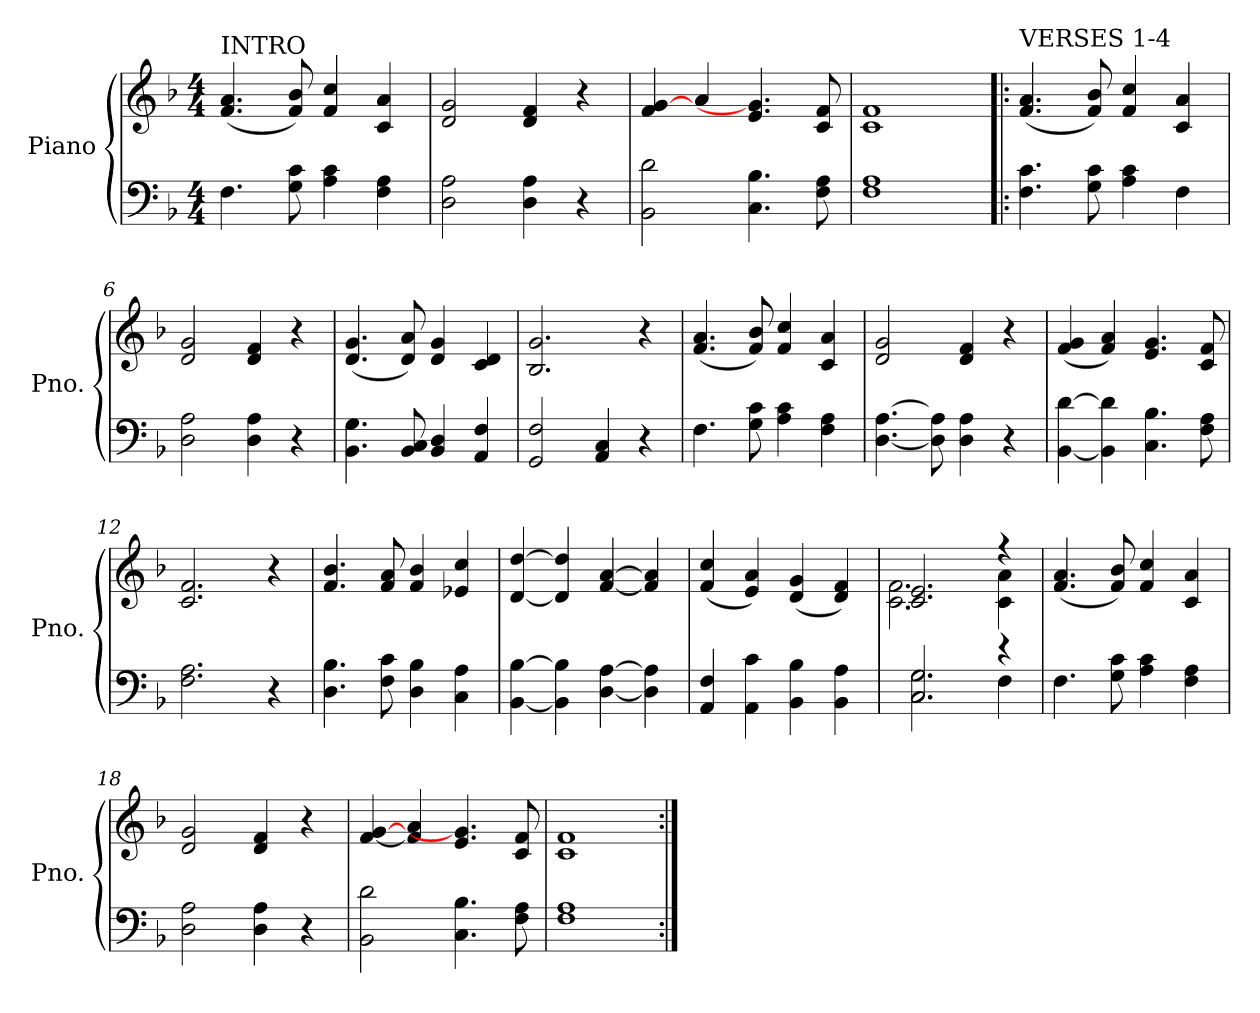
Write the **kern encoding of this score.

**kern	**kern
*part1	*part1
*staff2	*staff1
*I"Piano	*
*I'Pno.	*
*clefF4	*clefG2
*k[b-]	*k[b-]
*M4/4	*M4/4
*MM100	*MM100
=1	=1
!	!LO:TX:a:t=INTRO
4.F\	(4.f/ 4.a/
8G\ 8c\	8f/ 8b-/)
4A\ 4c\	4f/ 4cc/
4F\ 4A\	4c/ 4a/
=2	=2
2D\ 2A\	2d/ 2g/
4D\ 4A\	4d/ 4f/
4r	4r
=3	=3
2BB-\ 2d\	4f/ [4g/
.	4a/
4.C\ 4.B-\	4.e/ 4.g/]
8F\ 8A\	8c/ 8f/
=4	=4
1F 1A	1c 1f
=5!|:	=5!|:
!	!LO:TX:a:t=VERSES 1-4
4.F\ 4.c\	(4.f/ 4.a/
8G\ 8c\	8f/ 8b-/)
4A\ 4c\	4f/ 4cc/
4F\	4c/ 4a/
=6	=6
2D\ 2A\	2d/ 2g/
4D\ 4A\	4d/ 4f/
4r	4r
=7	=7
4.BB-\ 4.G\	(4.d/ 4.g/
8BB-/ 8C/	8d/ 8a/)
4BB-/ 4D/	4d/ 4g/
4AA/ 4F/	4c/ 4d/
=8	=8
2GG/ 2F/	2.B-/ 2.g/
4AA/ 4C/	.
4r	4r
!!LO:LB:g=z
=9	=9
4.F\	(4.f/ 4.a/
8G\ 8c\	8f/ 8b-/)
4A\ 4c\	4f/ 4cc/
4F\ 4A\	4c/ 4a/
=10	=10
[4.D\ [4.A\	2d/ 2g/
8D\] 8A\]	.
4D\ 4A\	4d/ 4f/
4r	4r
=11	=11
[4BB-\ [4d\	(4f/ 4g/
4BB-\] 4d\]	4f/ 4a/)
4.C\ 4.B-\	4.e/ 4.g/
8F\ 8A\	8c/ 8f/
=12	=12
2.F\ 2.A\	2.c/ 2.f/
4r	4r
=13	=13
4.D\ 4.B-\	4.f/ 4.b-/
8F\ 8c\	8f/ 8a/
4D\ 4B-\	4f/ 4b-/
4C\ 4A\	4e-X/ 4cc/
=14	=14
[4BB-\ [4B-\	[4d/ [4dd/
4BB-\] 4B-\]	4d/] 4dd/]
[4D\ [4A\	[4f/ [4a/
4D\] 4A\]	4f/] 4a/]
=15	=15
4AA/ 4F/	(4f/ 4cc/
4AA\ 4c\	4e/ 4a/)
4BB-\ 4B-\	(4d/ 4g/
4BB-\ 4A\	4d/ 4f/)
=16	=16
*^	*^
2.C/ 2.G/	2.C\ 2.G\	2.c/ 2.e/	2.c\ 2.f\
4r	4F\	4r	4c\ 4a\
*v	*v	*	*
*	*v	*v
!!LO:LB:g=z
=17	=17
4.F\	(4.f/ 4.a/
8G\ 8c\	8f/ 8b-/)
4A\ 4c\	4f/ 4cc/
4F\ 4A\	4c/ 4a/
=18	=18
2D\ 2A\	2d/ 2g/
4D\ 4A\	4d/ 4f/
4r	4r
=19	=19
2BB-\ 2d\	[4f/ [4g/
.	4f/] 4a/
4.C\ 4.B-\	4.e/ 4.g/]
8F\ 8A\	8c/ 8f/
=20	=20
1F 1A	1c 1f
=:|!	=:|!
*-	*-
